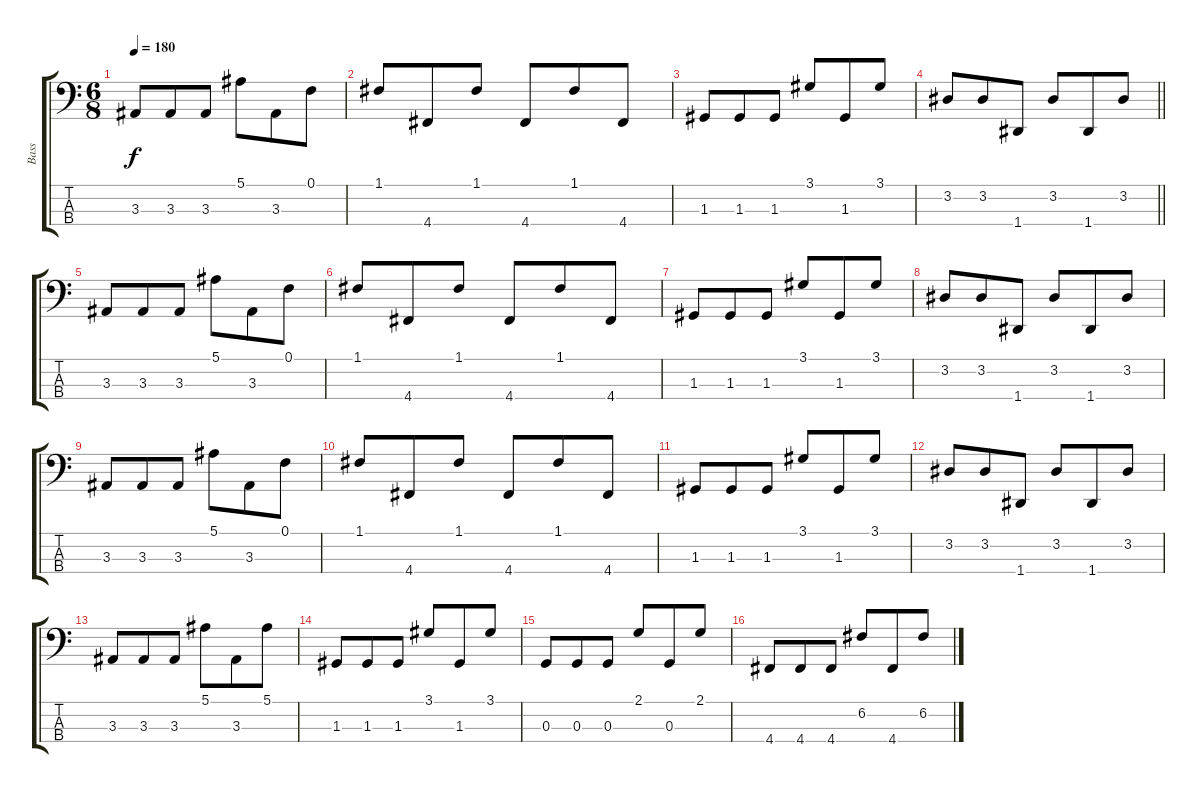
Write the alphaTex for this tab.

\track ("Bass" "Bass") {instrument electricbasspick}
\staff {score tabs}
\tuning (F2 C2 G1 D1) {hide}
\ts (6 8)
\tempo 180
\clef f4
\ks c
3.3.8{dy f} 3.3.8 3.3.8 5.1.8 3.3.8 0.1.8 |
1.1.8 4.4.8 1.1.8 4.4.8 1.1.8 4.4.8 |
1.3.8 1.3.8 1.3.8 3.1.8 1.3.8 3.1.8 |
\barLineRight lightlight
3.2.8 3.2.8 1.4.8 3.2.8 1.4.8 3.2.8 |
3.3.8 3.3.8 3.3.8 5.1.8 3.3.8 0.1.8 |
1.1.8 4.4.8 1.1.8 4.4.8 1.1.8 4.4.8 |
1.3.8 1.3.8 1.3.8 3.1.8 1.3.8 3.1.8 |
3.2.8 3.2.8 1.4.8 3.2.8 1.4.8 3.2.8 |
3.3.8 3.3.8 3.3.8 5.1.8 3.3.8 0.1.8 |
1.1.8 4.4.8 1.1.8 4.4.8 1.1.8 4.4.8 |
1.3.8 1.3.8 1.3.8 3.1.8 1.3.8 3.1.8 |
3.2.8 3.2.8 1.4.8 3.2.8 1.4.8 3.2.8 |
3.3.8 3.3.8 3.3.8 5.1.8 3.3.8 5.1.8 |
1.3.8 1.3.8 1.3.8 3.1.8 1.3.8 3.1.8 |
0.3.8 0.3.8 0.3.8 2.1.8 0.3.8 2.1.8 |
4.4.8 4.4.8 4.4.8 6.2.8 4.4.8 6.2.8
